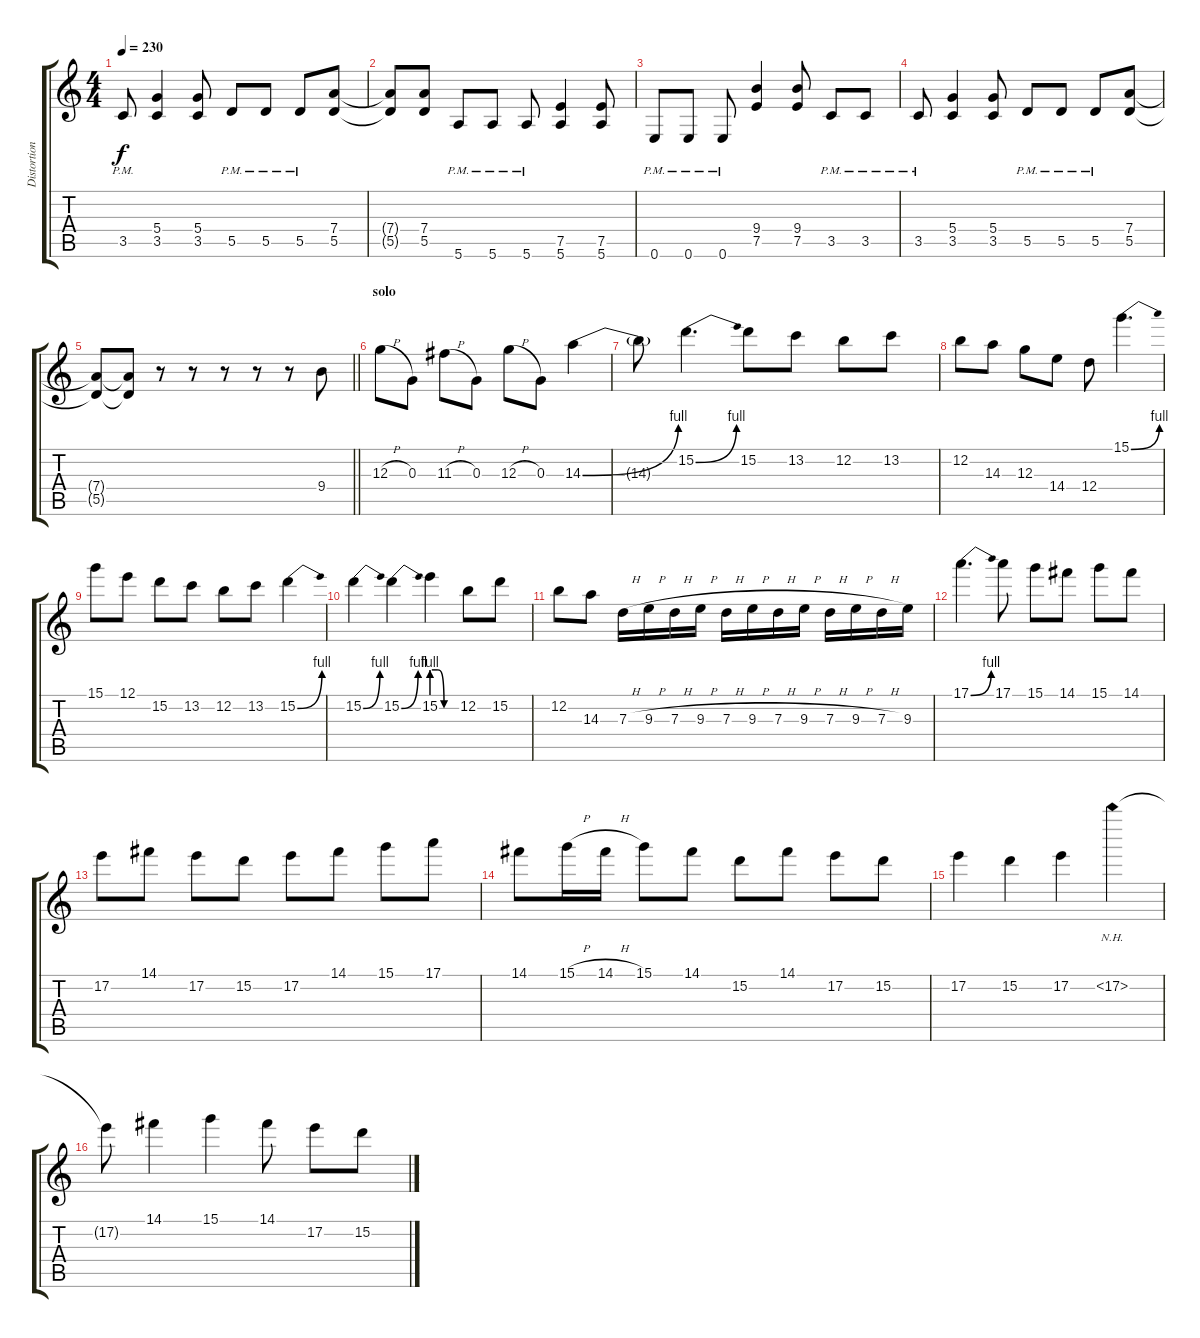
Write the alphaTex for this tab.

\track ("Distortion 1" "Distortion") {instrument distortionguitar}
\staff {score tabs}
\tuning (E4 B3 G3 D3 A2 E2) {hide}
\ts (4 4)
\tempo 230
\clef g2
\ks c
3.5{pm}.8{dy f} (5.4 3.5).4 (5.4 3.5).8 5.5{pm}.8 5.5{pm}.8 5.5{pm}.8 (7.4 5.5).8 |
(7.4{t} 5.5{t}).8 (7.4 5.5).8 5.6{pm}.8 5.6{pm}.8 5.6{pm}.8 (7.5 5.6).4 (7.5 5.6).8 |
0.6{pm}.8 0.6{pm}.8 0.6{pm}.8 (9.4 7.5).4 (9.4 7.5).8 3.5{pm}.8 3.5{pm}.8 |
3.5{pm}.8 (5.4 3.5).4 (5.4 3.5).8 5.5{pm}.8 5.5{pm}.8 5.5{pm}.8 (7.4 5.5).8 |
\barLineRight lightlight
(7.4{t} 5.5{t}).8 (7.4{t} 5.5{t}).8 r.8 r.8 r.8 r.8 r.8 9.4.8 |
\section ("" "solo")
12.3{h}.8 0.3.8 11.3{h}.8 0.3.8 12.3{h}.8 0.3.8 14.3{be (bend 0 0 60 4)}.4 |
14.3{t}.8 15.2{be (bend 0 0 60 4)}.4{d} 15.2.8 13.2.8 12.2.8 13.2.8 |
12.2.8 14.3.8 12.3.8 14.4.8 12.4.8 15.1{be (bend 0 0 60 4)}.4{d} |
15.1.8 12.1.8 15.2.8 13.2.8 12.2.8 13.2.8 15.2{be (bend 0 0 60 4)}.4 |
15.2{be (bend 0 0 60 4)}.4 15.2{be (bend 0 0 60 4)}.4 15.2{be (custom 0 4 15 4 30 0 60 0)}.4 12.2.8 15.2.8 |
12.2.8 14.3.8 7.3{h}.16 9.3{h}.16 7.3{h}.16 9.3{h}.16 7.3{h}.16 9.3{h}.16 7.3{h}.16 9.3{h}.16 7.3{h}.16 9.3{h}.16 7.3{h}.16 9.3.16 |
17.1{be (bend 0 0 60 4)}.4{d} 17.1.8 15.1.8 14.1.8 15.1.8 14.1.8 |
17.2.8 14.1.8 17.2.8 15.2.8 17.2.8 14.1.8 15.1.8 17.1.8 |
14.1.8 15.1{h}.16 14.1{h}.16 15.1.8 14.1.8 15.2.8 14.1.8 17.2.8 15.2.8 |
17.2.4 15.2.4 17.2.4 17.2{nh}.4 |
17.2{t}.8 14.1.4 15.1.4 14.1.8 17.2.8 15.2.8
